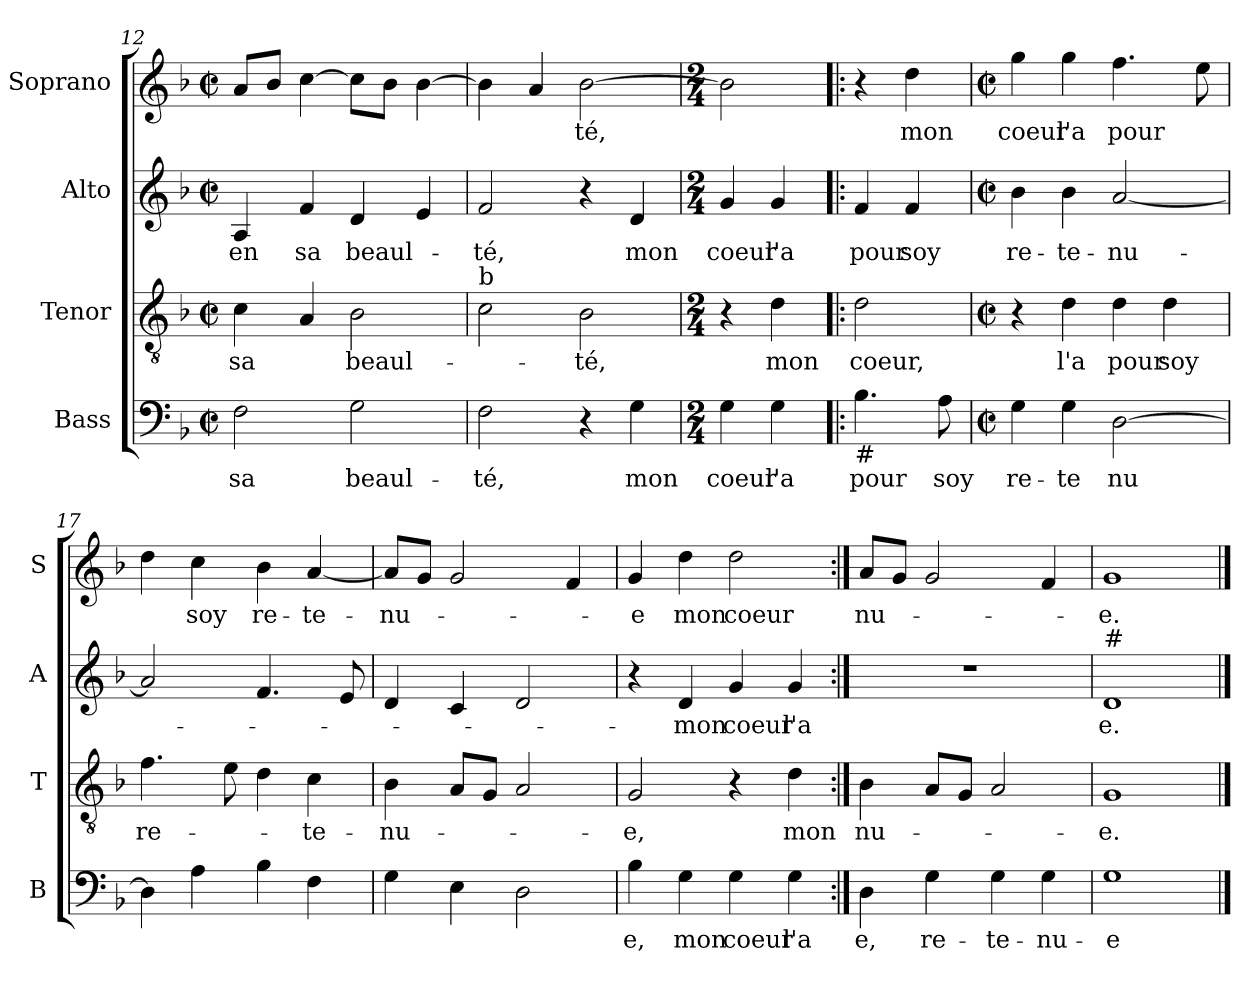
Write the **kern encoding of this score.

**kern	**text	**kern	**text	**kern	**text	**kern	**text
*part4	*part4	*part3	*part3	*part2	*part2	*part1	*part1
*staff4	*staff4	*staff3	*staff3	*staff2	*staff2	*staff1	*staff1
*I"Bass	*	*I"Tenor	*	*I"Alto	*	*I"Soprano	*
*I'B	*	*I'T	*	*I'A	*	*I'S	*
*clefF4	*	*clefGv2	*	*clefG2	*	*clefG2	*
*k[b-]	*	*k[b-]	*	*k[b-]	*	*k[b-]	*
*F:	*	*F:	*	*F:	*	*F:	*
*M2/2	*	*M2/2	*	*M2/2	*	*M2/2	*
*met(c|)	*	*met(c|)	*	*met(c|)	*	*met(c|)	*
=12	=12	=12	=12	=12	=12	=12	=12
!	!LO:LY:b	!	!LO:LY:b	!	!LO:LY:b	!	!
2F\	sa	4c\	sa	4A/	en	8a/L	.
.	.	.	.	.	.	8b-/J	.
!	!	!	!	!	!LO:LY:b	!	!
.	.	4A/	.	4f/	sa	[4cc\	.
!	!LO:LY:b	!	!LO:LY:b	!	!LO:LY:b	!	!
2G\	beaul-	2B-\	beaul-	4d/	beaul-	8cc\L]	.
.	.	.	.	.	.	8b-\J	.
.	.	.	.	4e/	.	[4b-\	.
=13	=13	=13	=13	=13	=13	=13	=13
!	!	!LO:TX:a:t=b	!	!	!	!	!
!	!LO:LY:b	!	!	!	!LO:LY:b	!	!
2F\	-té,	2c\	.	2f/	-té,	4b-\]	.
.	.	.	.	.	.	4a/	.
!	!	!	!LO:LY:b	!	!	!	!LO:LY:b
4r	.	2B-\	-té,	4r	.	[2b-\	-té,
!	!LO:LY:b	!	!	!	!LO:LY:b	!	!
4G\	mon	.	.	4d/	mon	.	.
!!LO:LB:g=z
=14	=14	=14	=14	=14	=14	=14	=14
*M2/4	*	*M2/4	*	*M2/4	*	*M2/4	*
!	!LO:LY:b	!	!	!	!LO:LY:b	!	!
4G\	coeur	4r	.	4g/	coeur	2b-\]	.
!	!LO:LY:b	!	!LO:LY:b	!	!LO:LY:b	!	!
4G\	l'a	4d\	mon	4g/	l'a	.	.
=15!|:	=15!|:	=15!|:	=15!|:	=15!|:	=15!|:	=15!|:	=15!|:
!LO:TX:b:t=#	!	!	!	!	!	!	!
!	!LO:LY:b	!	!LO:LY:b	!	!LO:LY:b	!	!
4.B-\	pour	2d\	coeur,	4f/	pour	4r	.
!	!	!	!	!	!LO:LY:b	!	!LO:LY:b
.	.	.	.	4f/	soy	4dd\	mon
!	!LO:LY:b	!	!	!	!	!	!
8A\	soy	.	.	.	.	.	.
=16	=16	=16	=16	=16	=16	=16	=16
*M2/2	*	*M2/2	*	*M2/2	*	*M2/2	*
*met(c|)	*	*met(c|)	*	*met(c|)	*	*met(c|)	*
!	!LO:LY:b	!	!	!	!LO:LY:b	!	!LO:LY:b
4G\	re-	4r	.	4b-\	re-	4gg\	coeur
!	!LO:LY:b	!	!LO:LY:b	!	!LO:LY:b	!	!LO:LY:b
4G\	-te	4d\	l'a	4b-\	-te-	4gg\	l'a
!	!LO:LY:b	!	!LO:LY:b	!	!LO:LY:b	!	!LO:LY:b
[2D\	nu	4d\	pour	[2a/	-nu-	4.ff\	pour
!	!	!	!LO:LY:b	!	!	!	!
.	.	4d\	soy	.	.	.	.
.	.	.	.	.	.	8ee\	.
=17	=17	=17	=17	=17	=17	=17	=17
!	!	!	!LO:LY:b	!	!	!	!
4D\]	.	4.f\	re-	2a/]	.	4dd\	.
!	!	!	!	!	!	!	!LO:LY:b
4A\	.	.	.	.	.	4cc\	soy
.	.	8e\	.	.	.	.	.
!	!	!	!	!	!	!	!LO:LY:b
4B-\	.	4d\	.	4.f/	.	4b-\	re-
!	!	!	!LO:LY:b	!	!	!	!LO:LY:b
4F\	.	4c\	-te-	.	.	[4a/	-te-
.	.	.	.	8e/	.	.	.
!!LO:LB:g=z
=18	=18	=18	=18	=18	=18	=18	=18
!	!	!	!LO:LY:b	!	!	!	!LO:LY:b
4G\	.	4B-\	-nu-	4d/	.	8a/L]	-nu-
.	.	.	.	.	.	8g/J	.
4E\	.	8A/L	.	4c/	.	2g/	.
.	.	8G/J	.	.	.	.	.
2D\	.	2A/	.	2d/	.	.	.
.	.	.	.	.	.	4f/	.
=19	=19	=19	=19	=19	=19	=19	=19
!	!LO:LY:b	!	!LO:LY:b	!	!	!	!LO:LY:b
4B-\	e,	2G/	-e,	4r	.	4g/	-e
!	!LO:LY:b	!	!	!	!LO:LY:b	!	!LO:LY:b
4G\	mon	.	.	4d/	-mon	4dd\	mon
!	!LO:LY:b	!	!	!	!LO:LY:b	!	!LO:LY:b
4G\	coeur	4r	.	4g/	coeur	2dd\	coeur
!	!LO:LY:b	!	!LO:LY:b	!	!LO:LY:b	!	!
4G\	l'a	4d\	mon	4g/	l'a	.	.
=20:|!	=20:|!	=20:|!	=20:|!	=20:|!	=20:|!	=20:|!	=20:|!
!	!LO:LY:b	!	!LO:LY:b	!	!	!	!LO:LY:b
4D\	e,	4B-\	nu-	1r	.	8a/L	nu-
.	.	.	.	.	.	8g/J	.
!	!LO:LY:b	!	!	!	!	!	!
4G\	re-	8A/L	.	.	.	2g/	.
.	.	8G/J	.	.	.	.	.
!	!LO:LY:b	!	!	!	!	!	!
4G\	-te-	2A/	.	.	.	.	.
!	!LO:LY:b	!	!	!	!	!	!
4G\	-nu-	.	.	.	.	4f/	.
=21	=21	=21	=21	=21	=21	=21	=21
!	!	!	!	!LO:TX:a:t=#	!	!	!
!	!LO:LY:b	!	!LO:LY:b	!	!LO:LY:b	!	!LO:LY:b
1G	-e	1G	-e.	1d	e.	1g	-e.
==	==	==	==	==	==	==	==
*-	*-	*-	*-	*-	*-	*-	*-
